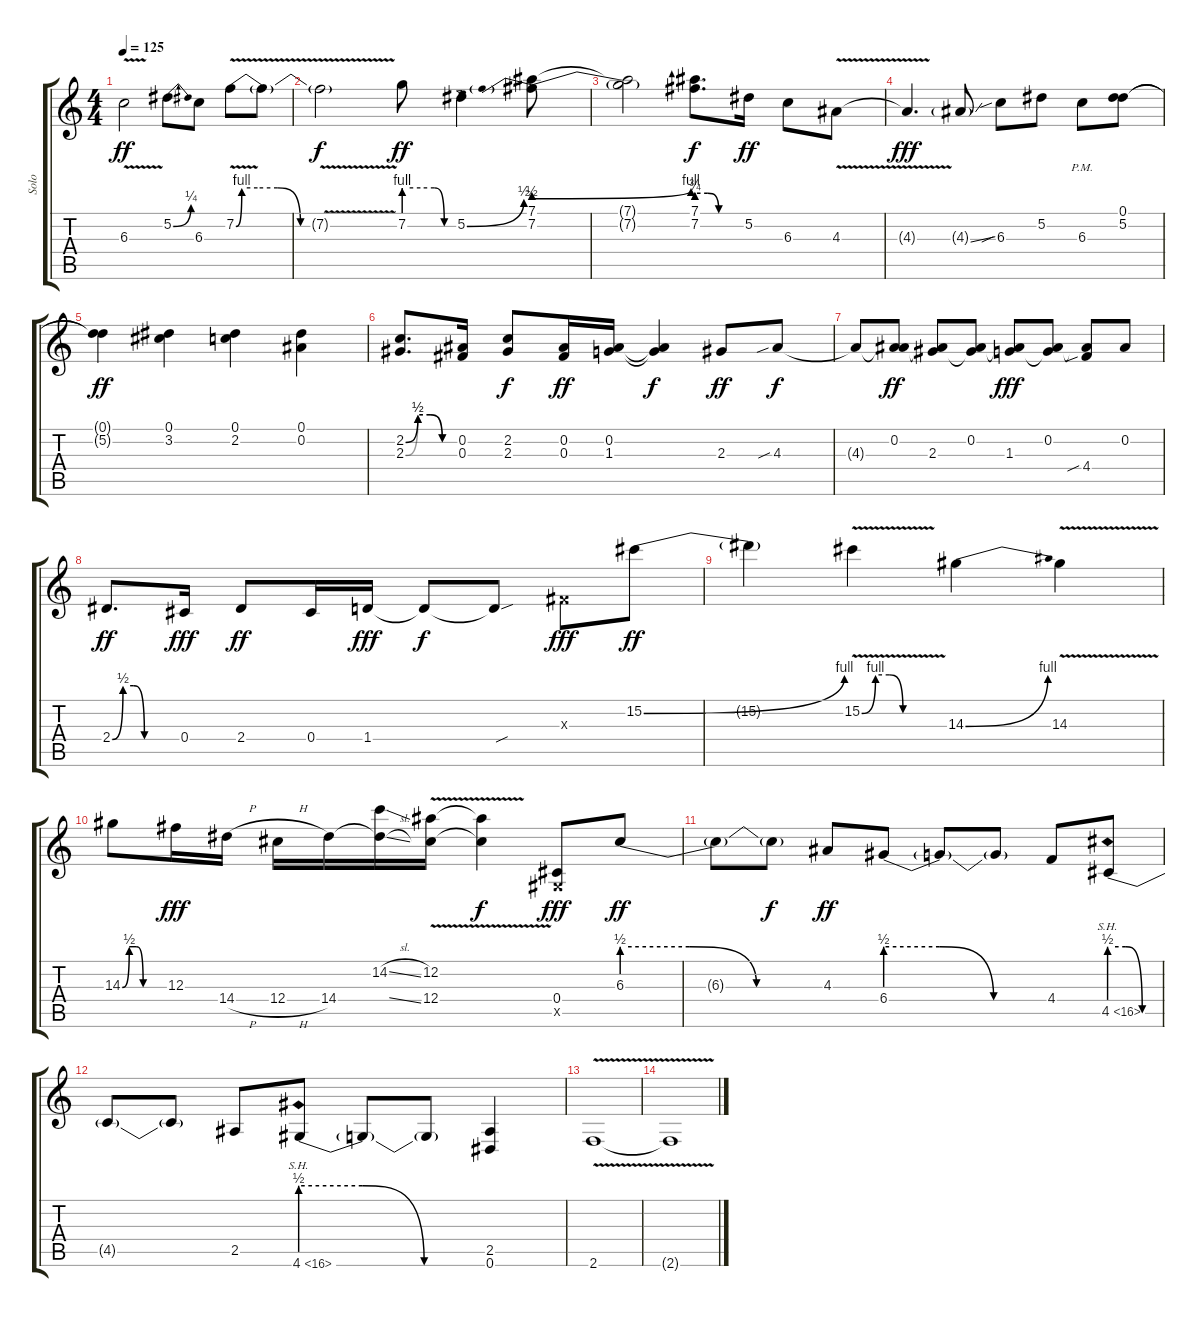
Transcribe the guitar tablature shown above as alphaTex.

\track ("Solo" "Solo") {instrument overdrivenguitar}
\staff {score tabs}
\tuning (Eb4 Bb3 Gb3 Db3 Ab2 Eb2) {hide}
\ts (4 4)
\tempo 125
\clef g2
\ks c
6.3{v t}.2{dy ff} 5.2{be (bend 0 0 60 1)}.8 6.3.8 7.2{be (custom 0 0 4 4 15 4 29 4 45 0 60 0) v}.8 7.2{t}.8 |
7.2{v t}.2{dy f} 7.2{be (custom 0 4 20 4 37 4 49 0 60 0)}.8{dy ff} 5.2{be (bend 0 0 60 2)}.4 (7.1 7.2{be (prebendbend 0 2 60 4)}).8 |
(7.1{t} 7.2{t}).2 (7.1 7.2{be (custom 0 3 15 3 30 0 60 0)}).8{d dy f} 5.2.16{dy ff} 6.3.8 4.3{v}.8 |
4.3{t}.4{d dy fff} 4.3{ss g}.8 6.3{sib}.8 5.2.8 6.3{pm}.8 (0.1 5.2).8 |
(0.1{t} 5.2{t}).4{dy ff} (0.1 3.2).4 (0.1 2.2).4 (0.1 0.2).4 |
(2.2{be (custom 0 0 15 2 30 2 45 0 60 0)} 2.3{be (custom 0 0 15 2 30 2 45 0 60 0)}).8{d} (0.2 0.3).16 (2.2 2.3).8{dy f} (0.2 0.3).16{dy ff} (0.2 1.3).16 (0.2{t} 1.3{t}).4{dy f} 2.3.8{dy ff} 4.3{sib}.8{dy f} |
4.3{t}.8 (0.2 4.3{t}).8{dy ff} (0.2{t} 2.3).8 (0.2 2.3{t}).8 (0.2{t} 1.3).8{dy fff} (0.2 1.3{t}).8 (0.2{t} 4.4{sib}).8 0.2.8 |
2.4{be (custom 0 0 10 2 20 2 30 0 60 0)}.8{d dy ff} 0.4.16{dy fff} 2.4.8{dy ff} 0.4.16 1.4.16{dy fff} 1.4{t}.8{dy f} 1.4{sou t}.8 0.3{x}.8{dy fff} 15.2{be (bend 0 0 60 4)}.8{dy ff} |
15.2{t}.4 15.2{be (custom 0 0 10 4 20 4 30 0 60 0) v}.4 14.3{be (bend 0 0 60 4)}.4 14.3{v}.4 |
14.3{be (custom 0 0 10 2 20 2 30 0 60 0)}.8 12.3.16{dy fff} 14.4{h}.16 12.4{h}.16 14.4.16 (14.2{sl} 14.4{sl t}).16 (12.2{v} 12.4{v}).16 (12.2{t} 12.4{t}).4{dy f} (0.4 0.5{x}).8{dy fff} 6.3{be (custom 0 2 20 2 40 0 60 0)}.8{dy ff} |
6.3{t}.8 6.3{t}.8{dy f} 4.3.8{dy ff} 6.4{be (custom 0 2 20 2 40 0 60 0)}.8 6.4{t}.8 6.4{t}.8 4.4.8 4.5{be (custom 0 2 20 2 40 0 60 0) sh 12}.8 |
4.5{t}.8 4.5{t}.8 2.5.8 4.6{be (custom 0 2 20 2 40 0 60 0) sh 12}.8 4.6{t}.8 4.6{t}.8 (2.5 0.6).4 |
2.6{v}.1{volume 0} |
2.6{t}.1
